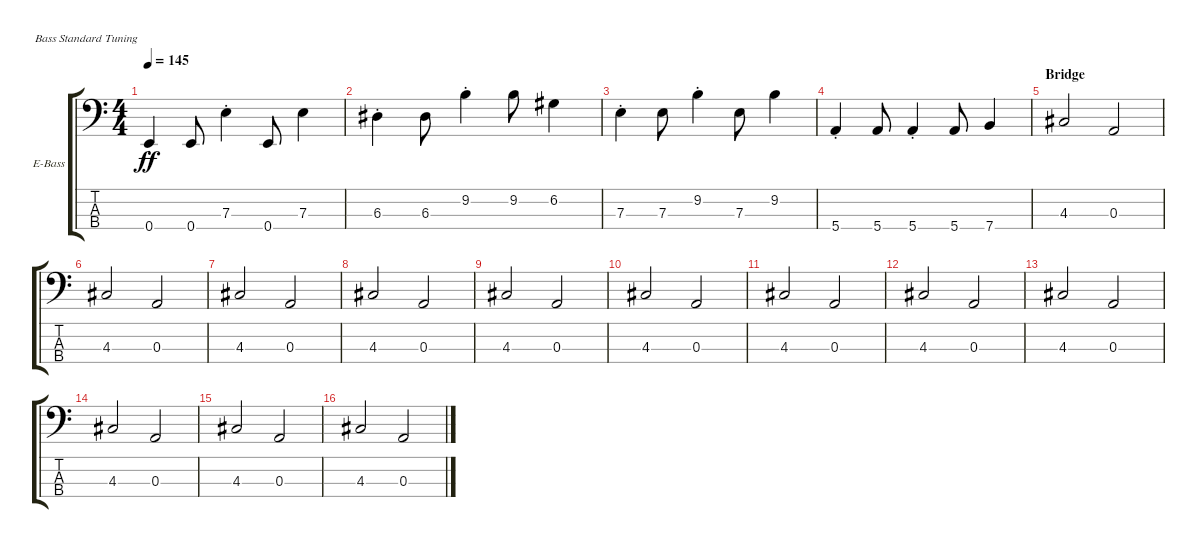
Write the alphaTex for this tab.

\defaultSystemsLayout 4
\bracketExtendMode groupsimilarinstruments
\firstSystemTrackNameOrientation horizontal
\otherSystemsTrackNameOrientation horizontal
\track ("Tom Warren" "E-Bass") {instrument electricbassfinger}
\staff {score tabs}
\tuning (G2 D2 A1 E1)
\ts (4 4)
\tempo 145
\clef f4
\ks c
0.4{st}.4{dy ff} 0.4.8 7.3{st}.4 0.4.8 7.3.4 |
6.3{st}.4 6.3.8 9.2{st}.4 9.2.8 6.2.4 |
7.3{st}.4 7.3.8 9.2{st}.4 7.3.8 9.2.4 |
5.4{st}.4 5.4.8 5.4{st}.4 5.4.8 7.4.4 |
\section ("" "Bridge")
4.3.2 0.3.2 |
4.3.2 0.3.2 |
4.3.2 0.3.2 |
4.3.2 0.3.2 |
4.3.2 0.3.2 |
4.3.2 0.3.2 |
4.3.2 0.3.2 |
4.3.2 0.3.2 |
4.3.2 0.3.2 |
4.3.2 0.3.2 |
4.3.2 0.3.2 |
4.3.2 0.3.2
